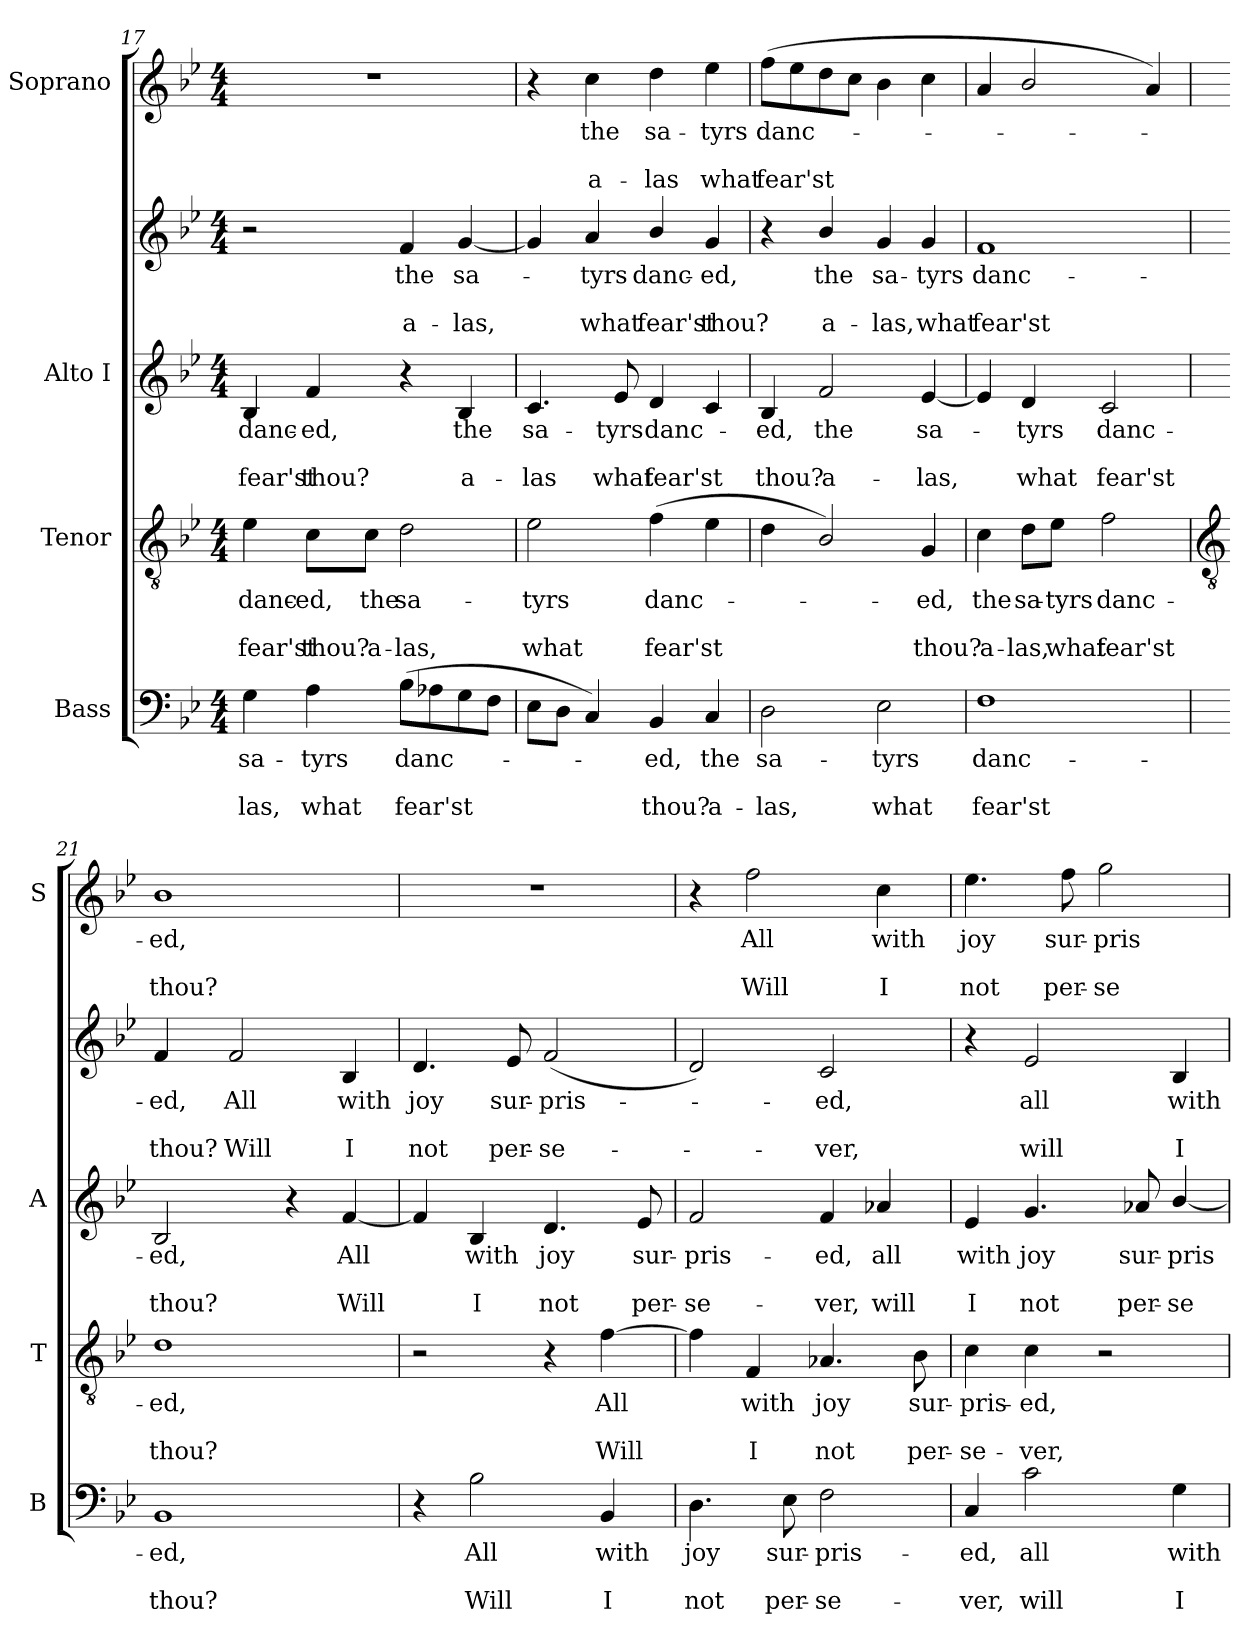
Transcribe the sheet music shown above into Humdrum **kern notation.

**kern	**text	**text	**text	**kern	**text	**text	**text	**kern	**text	**text	**text	**kern	**text	**text	**text	**kern	**text	**text	**text
*part4	*part4	*part4	*part4	*part3	*part3	*part3	*part3	*part2	*part2	*part2	*part2	*part2	*part2	*part2	*part2	*part1	*part1	*part1	*part1
*staff5	*staff5	*staff5	*staff5	*staff4	*staff4	*staff4	*staff4	*staff3	*staff3	*staff3	*staff3	*staff2	*staff2	*staff2	*staff2	*staff1	*staff1	*staff1	*staff1
*I"Bass	*	*	*	*I"Tenor	*	*	*	*I"Alto I	*	*	*	*	*	*	*	*I"Soprano	*	*	*
*I'B	*	*	*	*I'T	*	*	*	*I'A	*	*	*	*	*	*	*	*I'S	*	*	*
!!LO:LB:g=z
*clefF4	*	*	*	*clefGv2	*	*	*	*clefG2	*	*	*	*clefG2	*	*	*	*clefG2	*	*	*
*k[b-e-]	*	*	*	*k[b-e-]	*	*	*	*k[b-e-]	*	*	*	*k[b-e-]	*	*	*	*k[b-e-]	*	*	*
*B-:	*	*	*	*B-:	*	*	*	*B-:	*	*	*	*B-:	*	*	*	*B-:	*	*	*
*M4/4	*	*	*	*M4/4	*	*	*	*M4/4	*	*	*	*M4/4	*	*	*	*M4/4	*	*	*
=17	=17	=17	=17	=17	=17	=17	=17	=17	=17	=17	=17	=17	=17	=17	=17	=17	=17	=17	=17
!	!LO:LY:b	!	!LO:LY:b	!	!LO:LY:b	!	!LO:LY:b	!	!LO:LY:b	!	!LO:LY:b	!	!	!	!	!	!	!	!
4G	-sa-	.	-las,	4e-	danc-	.	-fear'st	4B-	danc-	.	-fear'st	2r	.	.	.	1r	.	.	.
!	!LO:LY:b	!	!LO:LY:b	!	!LO:LY:b	!	!LO:LY:b	!	!LO:LY:b	!	!LO:LY:b	!	!	!	!	!	!	!	!
4A	tyrs	.	what	8c\L	ed,	.	thou?	4f	ed,	.	thou?	.	.	.	.	.	.	.	.
!	!	!	!	!	!LO:LY:b	!	!LO:LY:b	!	!	!	!	!	!	!	!	!	!	!	!
.	.	.	.	8c\J	the	.	a-	.	.	.	.	.	.	.	.	.	.	.	.
!	!LO:LY:b	!	!LO:LY:b	!	!LO:LY:b	!	!LO:LY:b	!	!	!	!	!	!LO:LY:b	!	!LO:LY:b	!	!	!	!
(>8B-L	danc-	.	fear'st	2d	-sa-	.	-las,	4r	.	.	.	4f	the	.	a-	.	.	.	.
8A-X	.	.	.	.	.	.	.	.	.	.	.	.	.	.	.	.	.	.	.
!	!	!	!	!	!	!	!	!	!LO:LY:b	!	!LO:LY:b	!	!LO:LY:b	!	!LO:LY:b	!	!	!	!
8G	.	.	.	.	.	.	.	4B-	the	.	a-	[4g	-sa-	.	las,	.	.	.	.
8FJ	.	.	.	.	.	.	.	.	.	.	.	.	.	.	.	.	.	.	.
=18	=18	=18	=18	=18	=18	=18	=18	=18	=18	=18	=18	=18	=18	=18	=18	=18	=18	=18	=18
!	!	!	!	!	!LO:LY:b	!	!LO:LY:b	!	!LO:LY:b	!	!LO:LY:b	!	!	!	!	!	!	!	!
8E-L	.	.	.	2e-	tyrs	.	what	4.c	sa-	.	-las	4g]	.	.	.	4r	.	.	.
8DJ	.	.	.	.	.	.	.	.	.	.	.	.	.	.	.	.	.	.	.
!	!	!	!	!	!	!	!	!	!	!	!	!	!LO:LY:b	!	!LO:LY:b	!	!LO:LY:b	!	!LO:LY:b
4C)	.	.	.	.	.	.	.	.	.	.	.	4a	-tyrs	.	what	4cc	the	.	a-
!	!	!	!	!	!	!	!	!	!LO:LY:b	!	!LO:LY:b	!	!	!	!	!	!	!	!
.	.	.	.	.	.	.	.	8e-	tyrs	.	what	.	.	.	.	.	.	.	.
!	!LO:LY:b	!	!LO:LY:b	!	!LO:LY:b	!	!LO:LY:b	!	!LO:LY:b	!	!LO:LY:b	!	!LO:LY:b	!	!LO:LY:b	!	!LO:LY:b	!	!LO:LY:b
4BB-	ed,	.	thou?	(>4f	danc-	.	fear'st	4d	danc-	.	fear'st	4b-/	danc-	.	-fear'st	4dd	-sa-	.	-las
!	!LO:LY:b	!	!LO:LY:b	!	!	!	!	!	!	!	!	!	!LO:LY:b	!	!LO:LY:b	!	!LO:LY:b	!	!LO:LY:b
4C	the	.	a-	4e-	.	.	.	4c	.	.	.	4g	ed,	.	thou?	4ee-	tyrs	.	what
=19	=19	=19	=19	=19	=19	=19	=19	=19	=19	=19	=19	=19	=19	=19	=19	=19	=19	=19	=19
!	!LO:LY:b	!	!LO:LY:b	!	!	!	!	!	!LO:LY:b	!	!LO:LY:b	!	!	!	!	!	!LO:LY:b	!	!LO:LY:b
2D	-sa-	.	-las,	4d	.	.	.	4B-	ed,	.	thou?	4r	.	.	.	(>8ffL	danc-	.	fear'st
.	.	.	.	.	.	.	.	.	.	.	.	.	.	.	.	8ee-	.	.	.
!	!	!	!	!	!	!	!	!	!LO:LY:b	!	!LO:LY:b	!	!LO:LY:b	!	!LO:LY:b	!	!	!	!
.	.	.	.	2B-/)	.	.	.	2f	the	.	a-	4b-/	the	.	a-	8dd	.	.	.
.	.	.	.	.	.	.	.	.	.	.	.	.	.	.	.	8ccJ	.	.	.
!	!LO:LY:b	!	!LO:LY:b	!	!	!	!	!	!	!	!	!	!LO:LY:b	!	!LO:LY:b	!	!	!	!
2E-	tyrs	.	what	.	.	.	.	.	.	.	.	4g	-sa-	.	-las,	4b-	.	.	.
!	!	!	!	!	!LO:LY:b	!	!LO:LY:b	!	!LO:LY:b	!	!LO:LY:b	!	!LO:LY:b	!	!LO:LY:b	!	!	!	!
.	.	.	.	4G	ed,	.	thou?	[4e-	-sa-	.	las,	4g	tyrs	.	what	4cc	.	.	.
=20	=20	=20	=20	=20	=20	=20	=20	=20	=20	=20	=20	=20	=20	=20	=20	=20	=20	=20	=20
!	!LO:LY:b	!	!LO:LY:b	!	!LO:LY:b	!	!LO:LY:b	!	!	!	!	!	!LO:LY:b	!	!LO:LY:b	!	!	!	!
1F	danc-	.	-fear'st	4c	the	.	a-	4e-]	.	.	.	1f	danc-	.	-fear'st	4a	.	.	.
!	!	!	!	!	!LO:LY:b	!	!LO:LY:b	!	!LO:LY:b	!	!LO:LY:b	!	!	!	!	!	!	!	!
.	.	.	.	8d\L	-sa-	.	-las,	4d	tyrs	.	what	.	.	.	.	2b-/	.	.	.
!	!	!	!	!	!LO:LY:b	!	!LO:LY:b	!	!	!	!	!	!	!	!	!	!	!	!
.	.	.	.	8e-\J	tyrs	.	what	.	.	.	.	.	.	.	.	.	.	.	.
!	!	!	!	!	!LO:LY:b	!	!LO:LY:b	!	!LO:LY:b	!	!LO:LY:b	!	!	!	!	!	!	!	!
.	.	.	.	2f	danc-	.	-fear'st	2c	danc-	.	-fear'st	.	.	.	.	.	.	.	.
.	.	.	.	.	.	.	.	.	.	.	.	.	.	.	.	4a)	.	.	.
!!LO:LB:g=z
=21	=21	=21	=21	=21	=21	=21	=21	=21	=21	=21	=21	=21	=21	=21	=21	=21	=21	=21	=21
*	*	*	*	*clefGv2	*	*	*	*	*	*	*	*	*	*	*	*	*	*	*
!	!LO:LY:b	!	!LO:LY:b	!	!LO:LY:b	!	!LO:LY:b	!	!LO:LY:b	!	!LO:LY:b	!	!LO:LY:b	!	!LO:LY:b	!	!LO:LY:b	!	!LO:LY:b
1BB-	ed,	.	thou?	1d	ed,	.	thou?	2B-	ed,	.	thou?	4f	ed,	.	thou?	1b-	ed,	.	thou?
!	!	!	!	!	!	!	!	!	!	!	!	!	!LO:LY:b	!	!LO:LY:b	!	!	!	!
.	.	.	.	.	.	.	.	.	.	.	.	2f	All	.	Will	.	.	.	.
.	.	.	.	.	.	.	.	4r	.	.	.	.	.	.	.	.	.	.	.
!	!	!	!	!	!	!	!	!	!LO:LY:b	!	!LO:LY:b	!	!LO:LY:b	!	!LO:LY:b	!	!	!	!
.	.	.	.	.	.	.	.	[4f	All	.	Will	4B-	with	.	I	.	.	.	.
=22	=22	=22	=22	=22	=22	=22	=22	=22	=22	=22	=22	=22	=22	=22	=22	=22	=22	=22	=22
!	!	!	!	!	!	!	!	!	!	!	!	!	!LO:LY:b	!	!LO:LY:b	!	!	!	!
4r	.	.	.	2r	.	.	.	4f]	.	.	.	4.d	joy	.	not	1r	.	.	.
!	!LO:LY:b	!	!LO:LY:b	!	!	!	!	!	!LO:LY:b	!	!LO:LY:b	!	!	!	!	!	!	!	!
2B-	All	.	Will	.	.	.	.	4B-	with	.	I	.	.	.	.	.	.	.	.
!	!	!	!	!	!	!	!	!	!	!	!	!	!LO:LY:b	!	!LO:LY:b	!	!	!	!
.	.	.	.	.	.	.	.	.	.	.	.	8e-	sur-	.	-per-	.	.	.	.
!	!	!	!	!	!	!	!	!	!LO:LY:b	!	!LO:LY:b	!	!LO:LY:b	!	!LO:LY:b	!	!	!	!
.	.	.	.	4r	.	.	.	4.d	joy	.	not	(<2f	-pris-	.	se-	.	.	.	.
!	!LO:LY:b	!	!LO:LY:b	!	!LO:LY:b	!	!LO:LY:b	!	!	!	!	!	!	!	!	!	!	!	!
4BB-	with	.	I	[4f	All	.	Will	.	.	.	.	.	.	.	.	.	.	.	.
!	!	!	!	!	!	!	!	!	!LO:LY:b	!	!LO:LY:b	!	!	!	!	!	!	!	!
.	.	.	.	.	.	.	.	8e-	sur-	.	-per-	.	.	.	.	.	.	.	.
=23	=23	=23	=23	=23	=23	=23	=23	=23	=23	=23	=23	=23	=23	=23	=23	=23	=23	=23	=23
!	!LO:LY:b	!	!LO:LY:b	!	!	!	!	!	!LO:LY:b	!	!LO:LY:b	!	!	!	!	!	!	!	!
4.D	joy	.	not	4f]	.	.	.	2f	pris-	.	-se-	2d)	.	.	.	4r	.	.	.
!	!	!	!	!	!LO:LY:b	!	!LO:LY:b	!	!	!	!	!	!	!	!	!	!LO:LY:b	!	!LO:LY:b
.	.	.	.	4F	with	.	I	.	.	.	.	.	.	.	.	2ff	All	.	Will
!	!LO:LY:b	!	!LO:LY:b	!	!	!	!	!	!	!	!	!	!	!	!	!	!	!	!
8E-	sur-	.	-per-	.	.	.	.	.	.	.	.	.	.	.	.	.	.	.	.
!	!LO:LY:b	!	!LO:LY:b	!	!LO:LY:b	!	!LO:LY:b	!	!LO:LY:b	!	!LO:LY:b	!	!LO:LY:b	!	!LO:LY:b	!	!	!	!
2F	-pris-	.	-se-	4.A-X	joy	.	not	4f	-ed,	.	ver,	2c	-ed,	.	ver,	.	.	.	.
!	!	!	!	!	!	!	!	!	!LO:LY:b	!	!LO:LY:b	!	!	!	!	!	!LO:LY:b	!	!LO:LY:b
.	.	.	.	.	.	.	.	4a-X	all	.	will	.	.	.	.	4cc	with	.	I
!	!	!	!	!	!LO:LY:b	!	!LO:LY:b	!	!	!	!	!	!	!	!	!	!	!	!
.	.	.	.	8B-	sur-	.	-per-	.	.	.	.	.	.	.	.	.	.	.	.
=24	=24	=24	=24	=24	=24	=24	=24	=24	=24	=24	=24	=24	=24	=24	=24	=24	=24	=24	=24
!	!LO:LY:b	!	!LO:LY:b	!	!LO:LY:b	!	!LO:LY:b	!	!LO:LY:b	!	!LO:LY:b	!	!	!	!	!	!LO:LY:b	!	!LO:LY:b
4C	-ed,	.	ver,	4c	-pris-	.	-se-	4e-	with	.	I	4r	.	.	.	4.ee-	joy	.	not
!	!LO:LY:b	!	!LO:LY:b	!	!LO:LY:b	!	!LO:LY:b	!	!LO:LY:b	!	!LO:LY:b	!	!LO:LY:b	!	!LO:LY:b	!	!	!	!
2c	all	.	will	4c	-ed,	.	ver,	4.g	joy	.	not	2e-	all	.	will	.	.	.	.
!	!	!	!	!	!	!	!	!	!	!	!	!	!	!	!	!	!LO:LY:b	!	!LO:LY:b
.	.	.	.	.	.	.	.	.	.	.	.	.	.	.	.	8ff	sur-	.	-per-
!	!	!	!	!	!	!	!	!	!	!	!	!	!	!	!	!	!LO:LY:b	!	!LO:LY:b
.	.	.	.	2r	.	.	.	.	.	.	.	.	.	.	.	2gg	-pris-	.	-se-
!	!	!	!	!	!	!	!	!	!LO:LY:b	!	!LO:LY:b	!	!	!	!	!	!	!	!
.	.	.	.	.	.	.	.	8a-X	sur-	.	-per-	.	.	.	.	.	.	.	.
!	!LO:LY:b	!	!LO:LY:b	!	!	!	!	!	!LO:LY:b	!	!LO:LY:b	!	!LO:LY:b	!	!LO:LY:b	!	!	!	!
4G	with	.	I	.	.	.	.	[4b-/	-pris-	.	se-	4B-	with	.	I	.	.	.	.
=	=	=	=	=	=	=	=	=	=	=	=	=	=	=	=	=	=	=	=
*-	*-	*-	*-	*-	*-	*-	*-	*-	*-	*-	*-	*-	*-	*-	*-	*-	*-	*-	*-
